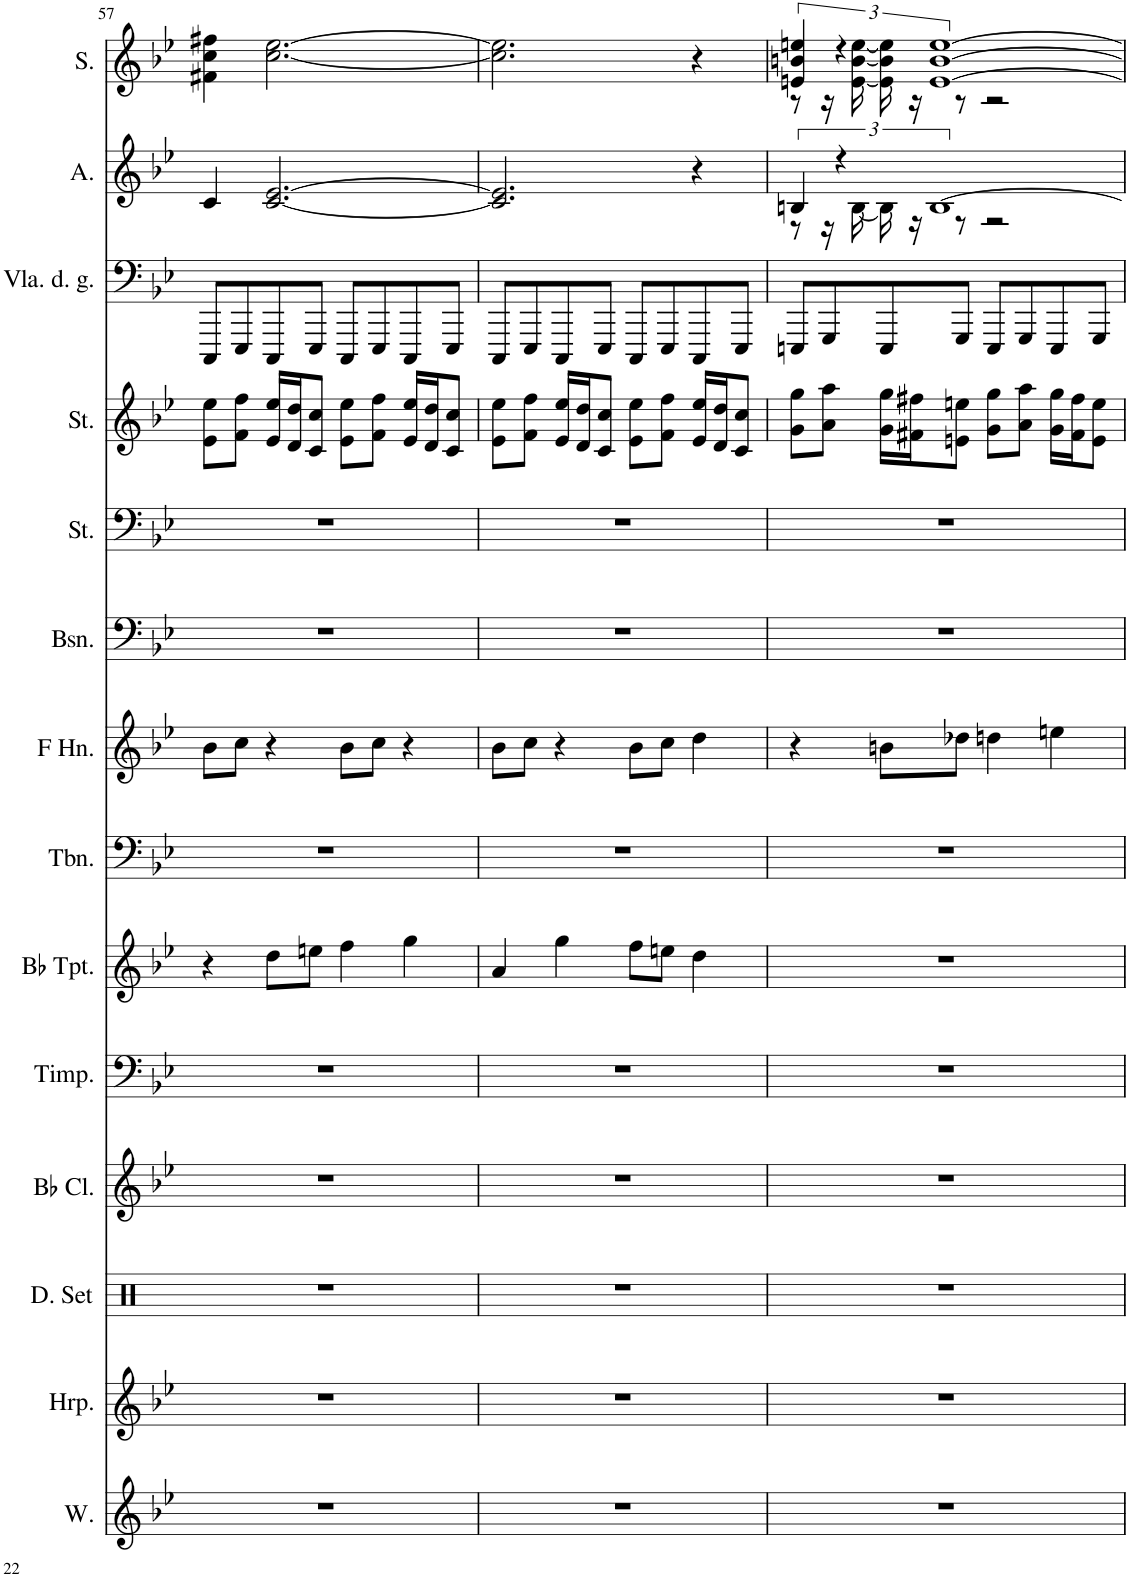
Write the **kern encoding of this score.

**kern	**kern	**kern	**kern	**kern	**kern	**kern	**kern	**kern	**kern	**kern	**kern	**kern	**kern
*part14	*part13	*part12	*part11	*part10	*part9	*part8	*part7	*part6	*part5	*part4	*part3	*part2	*part1
*staff14	*staff13	*staff12	*staff11	*staff10	*staff9	*staff8	*staff7	*staff6	*staff5	*staff4	*staff3	*staff2	*staff1
*I"Winds, Flute	*I"Harp, Harp	*I"Drumset, feedback appreciated	*I"Bb Clarinet, Clarinet	*I"Timpani, Timpani	*I"Bb Trumpet, The Midi Zone	*I"Trombone, Trombone	*I"Horn in F, Brv13@aol.com	*I"Bassoon, Brandon Vidal	*I"Strings, sequenced by	*I"Strings, EPISODE I	*I"Viola da gamba, The Phantom Menace	*I"Alto, Duel of the Fates	*I"Soprano, John William's
*I'W.	*I'Hrp.	*I'D. Set	*I'Bb Cl.	*I'Timp.	*I'Bb Tpt.	*I'Tbn.	*	*I'Bsn.	*I'St.	*I'St.	*I'Vla. d. g.	*I'A.	*I'S.
!!LO:PB:g=z
*clefG2	*clefG2	*clefX	*clefG2	*clefF4	*clefG2	*clefF4	*clefG2	*clefF4	*clefF4	*clefG2	*clefF4	*clefG2	*clefG2
*	*	*	*Trd1c2	*	*Trd1c2	*	*Trd4c7	*	*	*	*	*	*
*k[b-e-]	*k[b-e-]	*k[]	*k[b-e-]	*k[b-e-]	*k[b-e-]	*k[b-e-]	*k[b-e-]	*k[b-e-]	*k[b-e-]	*k[b-e-]	*k[b-e-]	*k[b-e-]	*k[b-e-]
*M4/4	*M4/4	*M4/4	*M4/4	*M4/4	*M4/4	*M4/4	*M4/4	*M4/4	*M4/4	*M4/4	*M4/4	*M4/4	*M4/4
=57	=57	=57	=57	=57	=57	=57	=57	=57	=57	=57	=57	=57	=57
1r	1r	1r	1r	1r	4r	1r	8b-\L	1r	1r	8e-\ 8ee-\L	8CCC/L	4c/	4f#X\ 4cc\ 4ff#X\
.	.	.	.	.	.	.	8cc\J	.	.	8f\ 8ff\J	8EEE-/	.	.
.	.	.	.	.	8dd\L	.	4r	.	.	16e-/ 16ee-/LL	8CCC/	[2.c/ [2.e-/	[2.cc\ [2.ee-\
.	.	.	.	.	.	.	.	.	.	16d/ 16dd/J	.	.	.
.	.	.	.	.	8een\J	.	.	.	.	8c/ 8cc/J	8EEE-/J	.	.
.	.	.	.	.	4ff\	.	8b-\L	.	.	8e-\ 8ee-\L	8CCC/L	.	.
.	.	.	.	.	.	.	8cc\J	.	.	8f\ 8ff\J	8EEE-/	.	.
.	.	.	.	.	4gg\	.	4r	.	.	16e-/ 16ee-/LL	8CCC/	.	.
.	.	.	.	.	.	.	.	.	.	16d/ 16dd/J	.	.	.
.	.	.	.	.	.	.	.	.	.	8c/ 8cc/J	8EEE-/J	.	.
=58	=58	=58	=58	=58	=58	=58	=58	=58	=58	=58	=58	=58	=58
1r	1r	1r	1r	1r	4a/	1r	8b-\L	1r	1r	8e-\ 8ee-\L	8CCC/L	2.c/] 2.e-/]	2.cc\] 2.ee-\]
.	.	.	.	.	.	.	8cc\J	.	.	8f\ 8ff\J	8EEE-/	.	.
.	.	.	.	.	4gg\	.	4r	.	.	16e-/ 16ee-/LL	8CCC/	.	.
.	.	.	.	.	.	.	.	.	.	16d/ 16dd/J	.	.	.
.	.	.	.	.	.	.	.	.	.	8c/ 8cc/J	8EEE-/J	.	.
.	.	.	.	.	8ff\L	.	8b-\L	.	.	8e-\ 8ee-\L	8CCC/L	.	.
.	.	.	.	.	8een\J	.	8cc\J	.	.	8f\ 8ff\J	8EEE-/	.	.
.	.	.	.	.	4dd\	.	4dd\	.	.	16e-/ 16ee-/LL	8CCC/	4r	4r
.	.	.	.	.	.	.	.	.	.	16d/ 16dd/J	.	.	.
.	.	.	.	.	.	.	.	.	.	8c/ 8cc/J	8EEE-/J	.	.
=59	=59	=59	=59	=59	=59	=59	=59	=59	=59	=59	=59	=59	=59
*	*	*	*	*	*	*	*	*	*	*	*	*^	*^
1r	1r	1r	1r	1r	1r	1r	4r	1r	1r	8g\ 8gg\L	8EEEn/L	6Bn/	8r	6en/ 6bn/ 6een/	8r
.	.	.	.	.	.	.	.	.	.	8a\ 8aa\J	8GGG/	.	16r	.	16r
.	.	.	.	.	.	.	.	.	.	.	.	6r	.	6r	.
.	.	.	.	.	.	.	.	.	.	.	.	.	[16B\	.	[16e\ [16b\ [16ee\
.	.	.	.	.	.	.	8bn\L	.	.	16g\ 16gg\LL	8EEE/	.	16B\]	.	16e\] 16b\] 16ee\]
.	.	.	.	.	.	.	.	.	.	16f#X\ 16ff#X\J	.	.	16r	.	16r
.	.	.	.	.	.	.	.	.	.	.	.	[3%2B	.	[3%2e [3%2b [3%2ee	.
.	.	.	.	.	.	.	8dd-X\J	.	.	8en\ 8een\J	8GGG/J	.	8r	.	8r
.	.	.	.	.	.	.	4ddn\	.	.	8g\ 8gg\L	8EEE/L	.	2r	.	2r
.	.	.	.	.	.	.	.	.	.	8a\ 8aa\J	8GGG/	.	.	.	.
.	.	.	.	.	.	.	4een\	.	.	16g\ 16gg\LL	8EEE/	.	.	.	.
.	.	.	.	.	.	.	.	.	.	16f#\ 16ff#\J	.	.	.	.	.
.	.	.	.	.	.	.	.	.	.	8e\ 8ee\J	8GGG/J	.	.	.	.
*	*	*	*	*	*	*	*	*	*	*	*	*v	*v	*	*
*	*	*	*	*	*	*	*	*	*	*	*	*	*v	*v
=	=	=	=	=	=	=	=	=	=	=	=	=	=
*-	*-	*-	*-	*-	*-	*-	*-	*-	*-	*-	*-	*-	*-
